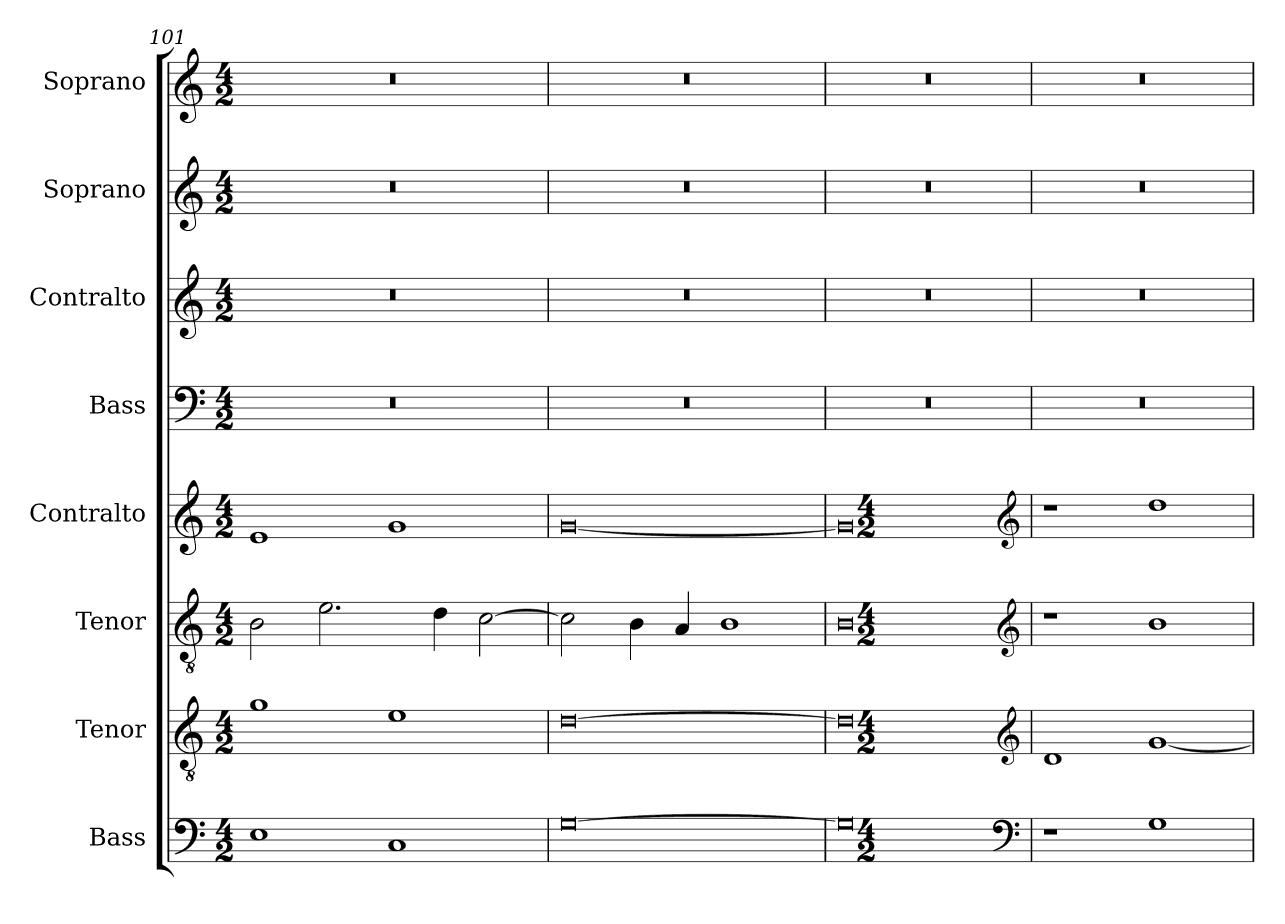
**kern	**kern	**kern	**kern	**kern	**kern	**kern	**kern
*part8	*part7	*part6	*part5	*part4	*part3	*part2	*part1
*staff8	*staff7	*staff6	*staff5	*staff4	*staff3	*staff2	*staff1
*I"Bass	*I"Tenor	*I"Tenor	*I"Contralto	*I"Bass	*I"Contralto	*I"Soprano	*I"Soprano
*I'B	*I'T	*I'T	*	*I'B	*	*I'S	*I'S
*clefF4	*clefGv2	*clefGv2	*clefG2	*clefF4	*clefG2	*clefG2	*clefG2
*k[]	*k[]	*k[]	*k[]	*k[]	*k[]	*k[]	*k[]
*G:mix	*G:mix	*G:mix	*G:mix	*G:mix	*G:mix	*G:mix	*G:mix
*M4/2	*M4/2	*M4/2	*M4/2	*M4/2	*M4/2	*M4/2	*M4/2
=101	=101	=101	=101	=101	=101	=101	=101
1E	1g	2B	1e	0r	0r	0r	0r
.	.	2.e	.	.	.	.	.
1C	1e	.	1g	.	.	.	.
.	.	4d	.	.	.	.	.
.	.	[2c	.	.	.	.	.
=102	=102	=102	=102	=102	=102	=102	=102
[0G	[0d	2c]	[0g	0r	0r	0r	0r
.	.	4B	.	.	.	.	.
.	.	4A	.	.	.	.	.
.	.	1B	.	.	.	.	.
=103	=103	=103	=103	=103	=103	=103	=103
0G]	0d]	0B	0g]	0r	0r	0r	0r
*clefF4	*clefG2	*clefG2	*clefG2	*	*	*	*
*k[]	*k[]	*k[]	*k[]	*	*	*	*
*G:mix	*G:mix	*G:mix	*G:mix	*	*	*	*
*M4/2	*M4/2	*M4/2	*M4/2	*	*	*	*
=104	=104	=104	=104	=104	=104	=104	=104
1r	1d	1r	1r	0r	0r	0r	0r
1G	[1g	1b	1dd	.	.	.	.
=	=	=	=	=	=	=	=
*-	*-	*-	*-	*-	*-	*-	*-
